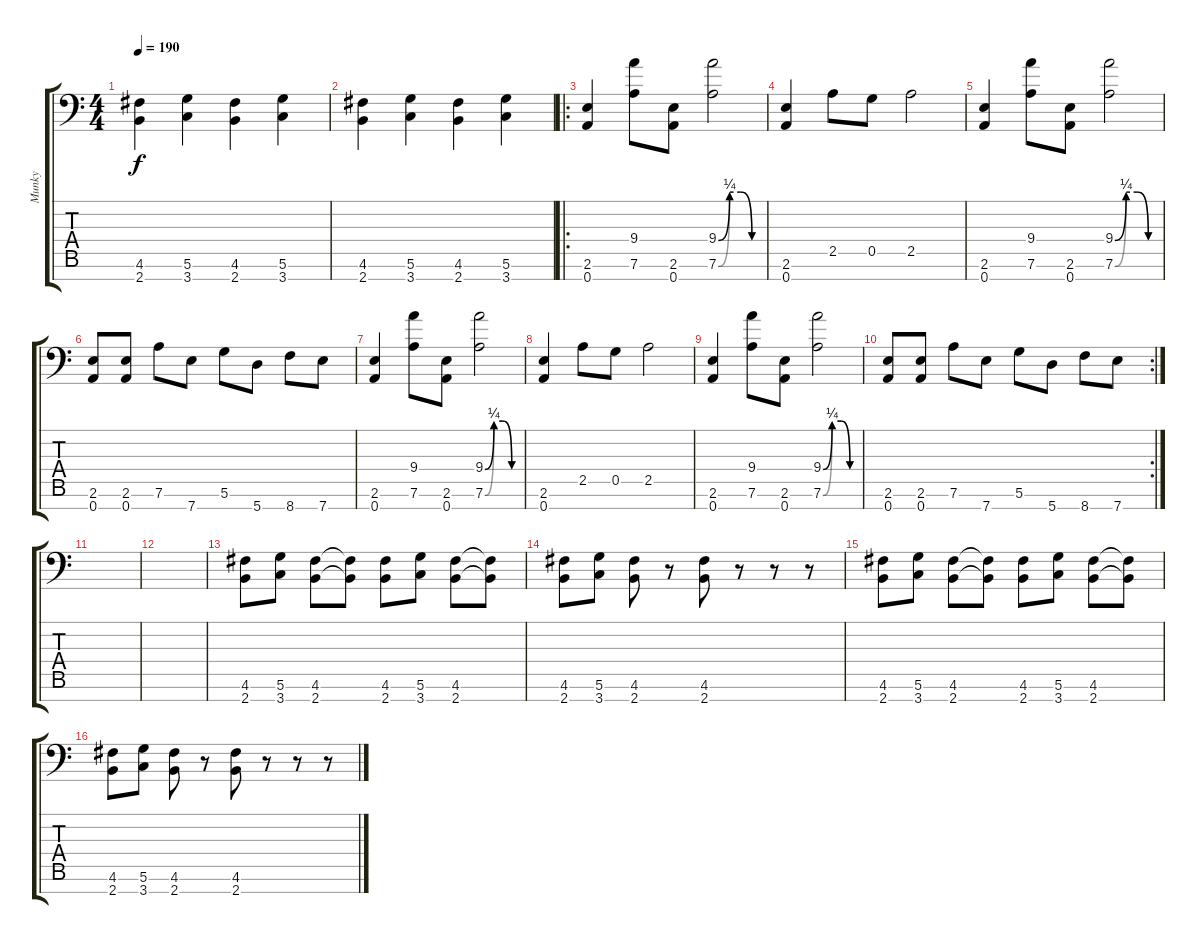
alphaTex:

\track ("Munky" "Munky") {instrument distortionguitar}
\staff {score tabs}
\tuning (D4 A3 F3 C3 G2 D2 A1) {hide}
\ts (4 4)
\tempo 190
\clef f4
\ks c
(4.6 2.7).4{dy f} (5.6 3.7).4 (4.6 2.7).4 (5.6 3.7).4 |
(4.6 2.7).4 (5.6 3.7).4 (4.6 2.7).4 (5.6 3.7).4 |
\ro
(2.6 0.7).4{instrument distortionguitar} (9.4 7.6).8 (2.6 0.7).8 (9.4{be (custom 0 0 15 1 30 1 45 0 60 0)} 7.6{be (custom 0 0 15 1 30 1 45 0 60 0)}).2 |
(2.6 0.7).4 2.5.8 0.5.8 2.5.2 |
(2.6 0.7).4{instrument distortionguitar} (9.4 7.6).8 (2.6 0.7).8 (9.4{be (custom 0 0 15 1 30 1 45 0 60 0)} 7.6{be (custom 0 0 15 1 30 1 45 0 60 0)}).2 |
(2.6 0.7).8 (2.6 0.7).8 7.6.8 7.7.8 5.6.8 5.7.8 8.7.8 7.7.8 |
(2.6 0.7).4{instrument distortionguitar} (9.4 7.6).8 (2.6 0.7).8 (9.4{be (custom 0 0 15 1 30 1 45 0 60 0)} 7.6{be (custom 0 0 15 1 30 1 45 0 60 0)}).2 |
(2.6 0.7).4 2.5.8 0.5.8 2.5.2 |
(2.6 0.7).4{instrument distortionguitar} (9.4 7.6).8 (2.6 0.7).8 (9.4{be (custom 0 0 15 1 30 1 45 0 60 0)} 7.6{be (custom 0 0 15 1 30 1 45 0 60 0)}).2 |
\rc 2
(2.6 0.7).8 (2.6 0.7).8 7.6.8 7.7.8 5.6.8 5.7.8 8.7.8 7.7.8 |
|
|
(4.6 2.7).8 (5.6 3.7).8 (4.6 2.7).8 (4.6{t} 2.7{t}).8 (4.6 2.7).8 (5.6 3.7).8 (4.6 2.7).8 (4.6{t} 2.7{t}).8 |
(4.6 2.7).8 (5.6 3.7).8 (4.6 2.7).8 r.8 (4.6 2.7).8 r.8 r.8 r.8 |
(4.6 2.7).8 (5.6 3.7).8 (4.6 2.7).8 (4.6{t} 2.7{t}).8 (4.6 2.7).8 (5.6 3.7).8 (4.6 2.7).8 (4.6{t} 2.7{t}).8 |
(4.6 2.7).8 (5.6 3.7).8 (4.6 2.7).8 r.8 (4.6 2.7).8 r.8 r.8 r.8
